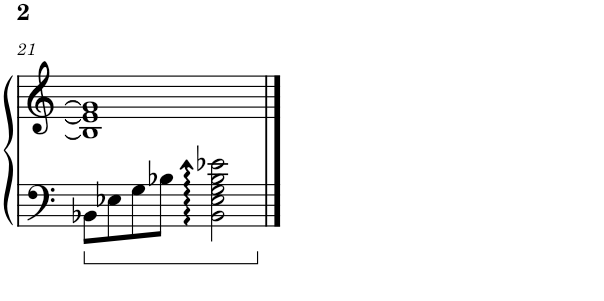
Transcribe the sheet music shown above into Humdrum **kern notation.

**kern	**kern
*part1	*part1
*staff2	*staff1
*I"Piano	*
*I'Pno.	*
!!LO:PB:g=z
*clefF4	*clefG2
*k[]	*k[]
*M4/4	*M4/4
=21	=21
8BB-X\L	1B-] 1e-] 1g]
8E-X\	.
8G\	.
8B-X\J	.
2BB-\ 2E-\ 2G\ 2B-\ 2e-X\	.
==	==
*-	*-
